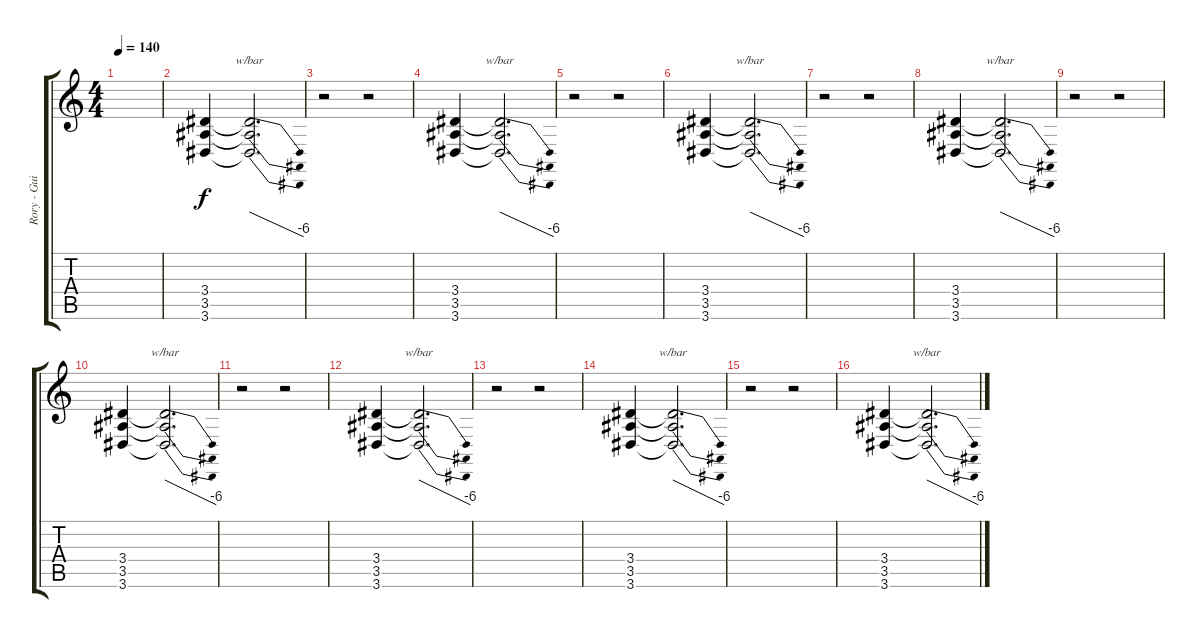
\track ("Rory - Guitar" "Rory - Gui") {instrument distortionguitar}
\staff {score tabs}
\tuning (D4 A3 F3 C3 G2 C2) {hide}
\ts (4 4)
\tempo 140
\clef g2
\ks c
|
(3.4 3.5 3.6).4 (3.4{t} 3.5{t} 3.6{t}).2{d tbe (dive default 0 0 60 -24)} |
r.2 r.2 |
(3.4 3.5 3.6).4 (3.4{t} 3.5{t} 3.6{t}).2{d tbe (dive default 0 0 60 -24)} |
r.2 r.2 |
(3.4 3.5 3.6).4 (3.4{t} 3.5{t} 3.6{t}).2{d tbe (dive default 0 0 60 -24)} |
r.2 r.2 |
(3.4 3.5 3.6).4 (3.4{t} 3.5{t} 3.6{t}).2{d tbe (dive default 0 0 60 -24)} |
r.2 r.2 |
(3.4 3.5 3.6).4 (3.4{t} 3.5{t} 3.6{t}).2{d tbe (dive default 0 0 60 -24)} |
r.2 r.2 |
(3.4 3.5 3.6).4 (3.4{t} 3.5{t} 3.6{t}).2{d tbe (dive default 0 0 60 -24)} |
r.2 r.2 |
(3.4 3.5 3.6).4 (3.4{t} 3.5{t} 3.6{t}).2{d tbe (dive default 0 0 60 -24)} |
r.2 r.2 |
(3.4 3.5 3.6).4 (3.4{t} 3.5{t} 3.6{t}).2{d tbe (dive default 0 0 60 -24)}
